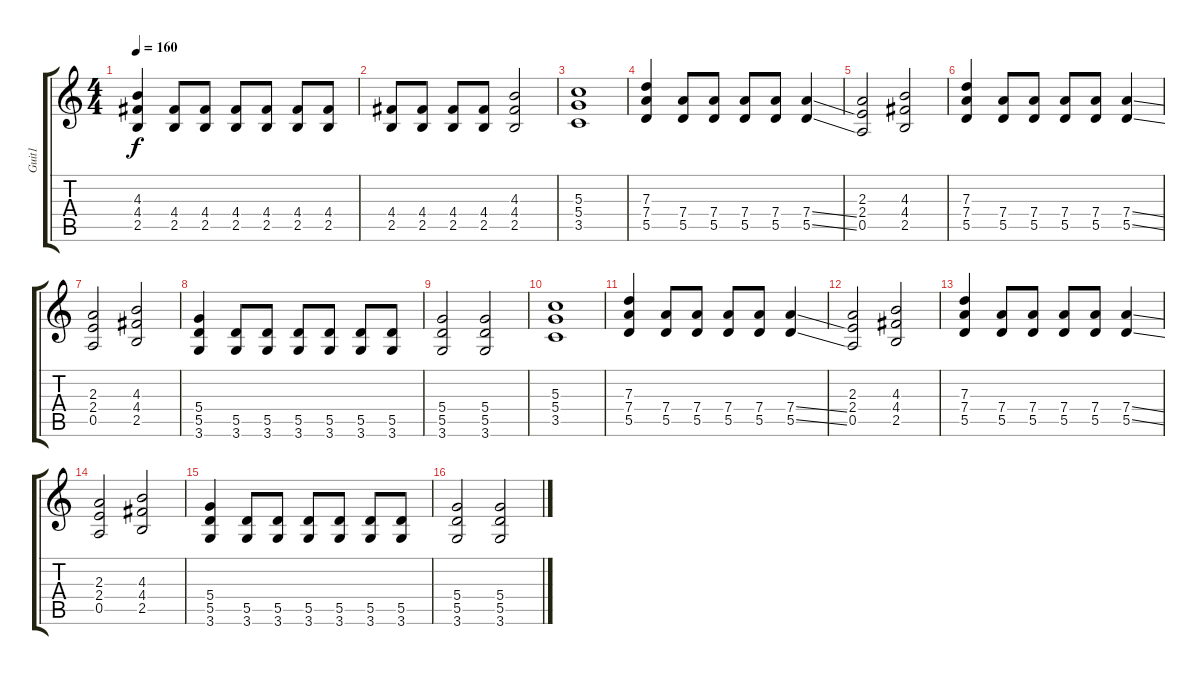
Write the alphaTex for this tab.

\track ("Guit1" "Guit1") {instrument overdrivenguitar}
\staff {score tabs}
\tuning (E4 B3 G3 D3 A2 E2) {hide}
\ts (4 4)
\tempo 160
\clef g2
\ks c
(4.3 4.4 2.5).4{dy f} (4.4 2.5).8 (4.4 2.5).8 (4.4 2.5).8 (4.4 2.5).8 (4.4 2.5).8 (4.4 2.5).8 |
(4.4 2.5).8 (4.4 2.5).8 (4.4 2.5).8 (4.4 2.5).8 (4.3 4.4 2.5).2 |
(5.3 5.4 3.5).1 |
(7.3 7.4 5.5).4 (7.4 5.5).8 (7.4 5.5).8 (7.4 5.5).8 (7.4 5.5).8 (7.4{ss} 5.5{ss}).4 |
(2.3 2.4 0.5).2 (4.3 4.4 2.5).2 |
(7.3 7.4 5.5).4 (7.4 5.5).8 (7.4 5.5).8 (7.4 5.5).8 (7.4 5.5).8 (7.4{ss} 5.5{ss}).4 |
(2.3 2.4 0.5).2 (4.3 4.4 2.5).2 |
(5.4 5.5 3.6).4 (5.5 3.6).8 (5.5 3.6).8 (5.5 3.6).8 (5.5 3.6).8 (5.5 3.6).8 (5.5 3.6).8 |
(5.4 5.5 3.6).2 (5.4 5.5 3.6).2 |
(5.3 5.4 3.5).1 |
(7.3 7.4 5.5).4 (7.4 5.5).8 (7.4 5.5).8 (7.4 5.5).8 (7.4 5.5).8 (7.4{ss} 5.5{ss}).4 |
(2.3 2.4 0.5).2 (4.3 4.4 2.5).2 |
(7.3 7.4 5.5).4 (7.4 5.5).8 (7.4 5.5).8 (7.4 5.5).8 (7.4 5.5).8 (7.4{ss} 5.5{ss}).4 |
(2.3 2.4 0.5).2 (4.3 4.4 2.5).2 |
(5.4 5.5 3.6).4 (5.5 3.6).8 (5.5 3.6).8 (5.5 3.6).8 (5.5 3.6).8 (5.5 3.6).8 (5.5 3.6).8 |
(5.4 5.5 3.6).2 (5.4 5.5 3.6).2
